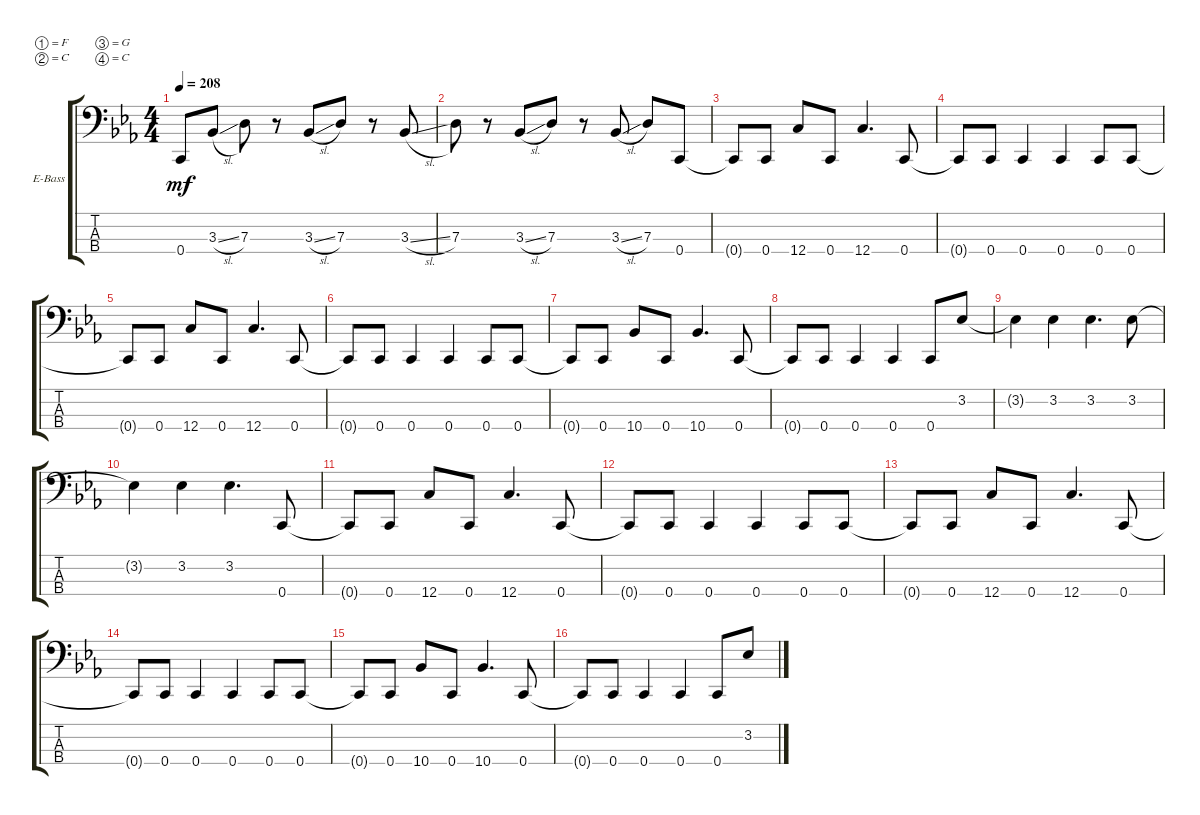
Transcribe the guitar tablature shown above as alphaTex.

\defaultSystemsLayout 4
\bracketExtendMode groupsimilarinstruments
\firstSystemTrackNameOrientation horizontal
\otherSystemsTrackNameOrientation horizontal
\track ("Electric Bass" "E-Bass") {instrument electricbassfinger}
\staff {score tabs}
\tuning (F2 C2 G1 C1)
\ts (4 4)
\tempo 208
\clef f4
\ks eb
0.4{t}.8{dy mf} 3.3{sl}.8 7.3.8 r.8 3.3{sl}.8 7.3.8 r.8 3.3{sl}.8 |
7.3.8 r.8 3.3{sl}.8 7.3.8 r.8 3.3{sl}.8 7.3.8 0.4.8 |
0.4{t}.8 0.4.8 12.4.8 0.4.8 12.4.4{d} 0.4.8 |
0.4{t}.8 0.4.8 0.4.4 0.4.4 0.4.8 0.4.8 |
0.4{t}.8 0.4.8 12.4.8 0.4.8 12.4.4{d} 0.4.8 |
0.4{t}.8 0.4.8 0.4.4 0.4.4 0.4.8 0.4.8 |
0.4{t}.8 0.4.8 10.4.8 0.4.8 10.4.4{d} 0.4.8 |
0.4{t}.8 0.4.8 0.4.4 0.4.4 0.4.8 3.2.8 |
3.2{t}.4 3.2.4 3.2.4{d} 3.2.8 |
3.2{t}.4 3.2.4 3.2.4{d} 0.4.8 |
0.4{t}.8 0.4.8 12.4.8 0.4.8 12.4.4{d} 0.4.8 |
0.4{t}.8 0.4.8 0.4.4 0.4.4 0.4.8 0.4.8 |
0.4{t}.8 0.4.8 12.4.8 0.4.8 12.4.4{d} 0.4.8 |
0.4{t}.8 0.4.8 0.4.4 0.4.4 0.4.8 0.4.8 |
0.4{t}.8 0.4.8 10.4.8 0.4.8 10.4.4{d} 0.4.8 |
0.4{t}.8 0.4.8 0.4.4 0.4.4 0.4.8 3.2.8
